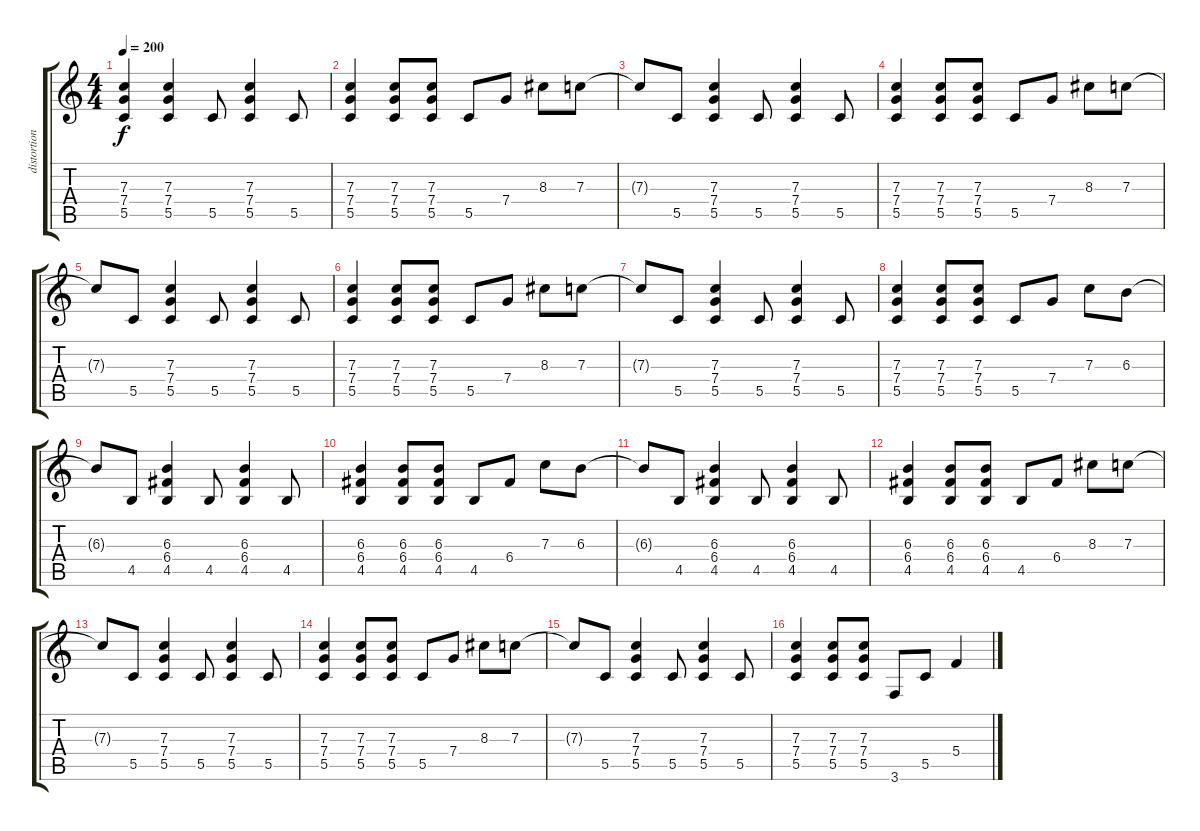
\track ("distortion guitar" "distortion") {instrument distortionguitar}
\staff {score tabs}
\tuning (D4 A3 F3 C3 G2 D2) {hide}
\ts (4 4)
\tempo 200
\clef g2
\ks c
(7.3 7.4 5.5).4{dy f} (7.3 7.4 5.5).4 5.5.8 (7.3 7.4 5.5).4 5.5.8 |
(7.3 7.4 5.5).4 (7.3 7.4 5.5).8 (7.3 7.4 5.5).8 5.5.8 7.4.8 8.3.8 7.3.8 |
7.3{t}.8 5.5.8 (7.3 7.4 5.5).4 5.5.8 (7.3 7.4 5.5).4 5.5.8 |
(7.3 7.4 5.5).4 (7.3 7.4 5.5).8 (7.3 7.4 5.5).8 5.5.8 7.4.8 8.3.8 7.3.8 |
7.3{t}.8 5.5.8 (7.3 7.4 5.5).4 5.5.8 (7.3 7.4 5.5).4 5.5.8 |
(7.3 7.4 5.5).4 (7.3 7.4 5.5).8 (7.3 7.4 5.5).8 5.5.8 7.4.8 8.3.8 7.3.8 |
7.3{t}.8 5.5.8 (7.3 7.4 5.5).4 5.5.8 (7.3 7.4 5.5).4 5.5.8 |
(7.3 7.4 5.5).4 (7.3 7.4 5.5).8 (7.3 7.4 5.5).8 5.5.8 7.4.8 7.3.8 6.3.8 |
6.3{t}.8 4.5.8 (6.3 6.4 4.5).4 4.5.8 (6.3 6.4 4.5).4 4.5.8 |
(6.3 6.4 4.5).4 (6.3 6.4 4.5).8 (6.3 6.4 4.5).8 4.5.8 6.4.8 7.3.8 6.3.8 |
6.3{t}.8 4.5.8 (6.3 6.4 4.5).4 4.5.8 (6.3 6.4 4.5).4 4.5.8 |
(6.3 6.4 4.5).4 (6.3 6.4 4.5).8 (6.3 6.4 4.5).8 4.5.8 6.4.8 8.3.8 7.3.8 |
7.3{t}.8 5.5.8 (7.3 7.4 5.5).4 5.5.8 (7.3 7.4 5.5).4 5.5.8 |
(7.3 7.4 5.5).4 (7.3 7.4 5.5).8 (7.3 7.4 5.5).8 5.5.8 7.4.8 8.3.8 7.3.8 |
7.3{t}.8 5.5.8 (7.3 7.4 5.5).4 5.5.8 (7.3 7.4 5.5).4 5.5.8 |
(7.3 7.4 5.5).4 (7.3 7.4 5.5).8 (7.3 7.4 5.5).8 3.6.8 5.5.8 5.4.4
